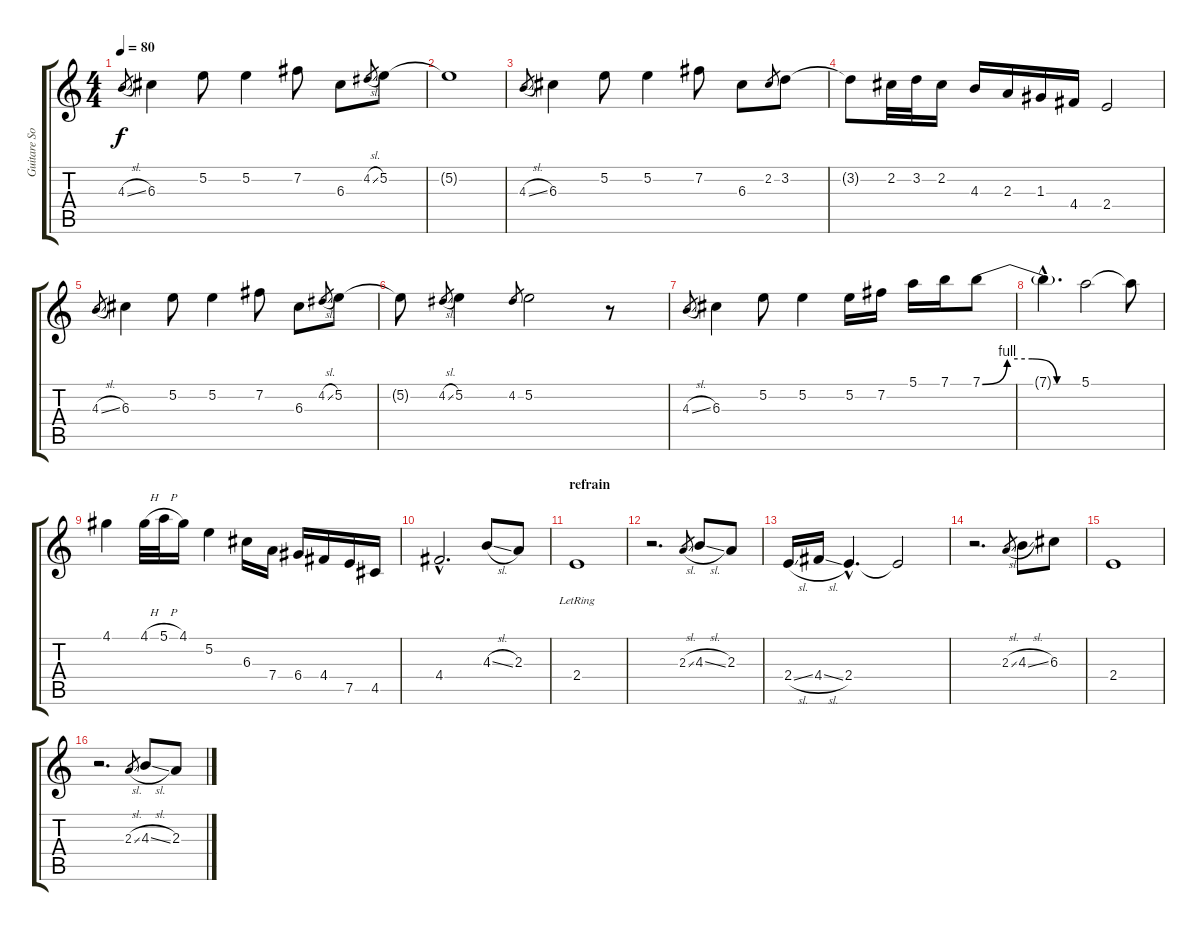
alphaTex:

\track ("Guitare Solo" "Guitare So") {instrument overdrivenguitar}
\staff {score tabs}
\tuning (E4 B3 G3 D3 A2 E2) {hide}
\ts (4 4)
\tempo 80
\clef g2
\ks c
4.3{sl}.8{gr dy f} 6.3.4 5.2.8 5.2.4 7.2.8 6.3.8 4.2{sl}.8{gr} 5.2.8 |
5.2{t}.1 |
4.3{sl}.8{gr} 6.3.4 5.2.8 5.2.4 7.2.8 6.3.8 2.2.8{gr} 3.2.8 |
3.2{t}.8 2.2.32 3.2.32 2.2.16 4.3.16 2.3.16 1.3.16 4.4.16 2.4.2 |
4.3{sl}.8{gr} 6.3.4 5.2.8 5.2.4 7.2.8 6.3.8 4.2{sl}.8{gr} 5.2.8 |
5.2{t}.8 4.2{sl}.8{gr} 5.2.4 4.2.8{gr} 5.2.2 r.8 |
4.3{sl}.8{gr} 6.3.4 5.2.8 5.2.4 5.2.16 7.2.16 5.1.16 7.1.16 7.1{be (custom 0 0 15 4 30 4 45 0 60 0)}.8 |
7.1{hac t}.4{d} 5.1.2 5.1{t}.8 |
4.1.4 4.1{h}.32 5.1{h}.32 4.1.16 5.2.4 6.3.16 7.4.16 6.4.16 4.4.16 7.5.16 4.5.16 |
4.4{hac}.2{d} 4.3{sl}.8{volume 11} 2.3.8 |
\section ("" "refrain")
2.4{lr}.1 |
r.2{d} 2.3{sl}.8{gr} 4.3{sl}.8 2.3.8 |
2.4{sl}.16 4.4{sl}.16 2.4{hac}.4{d} 2.4{t}.2 |
r.2{d} 2.3{sl}.8{gr} 4.3{sl}.8 6.3.8 |
2.4.1 |
r.2{d} 2.3{sl}.8{gr} 4.3{sl}.8 2.3.8
